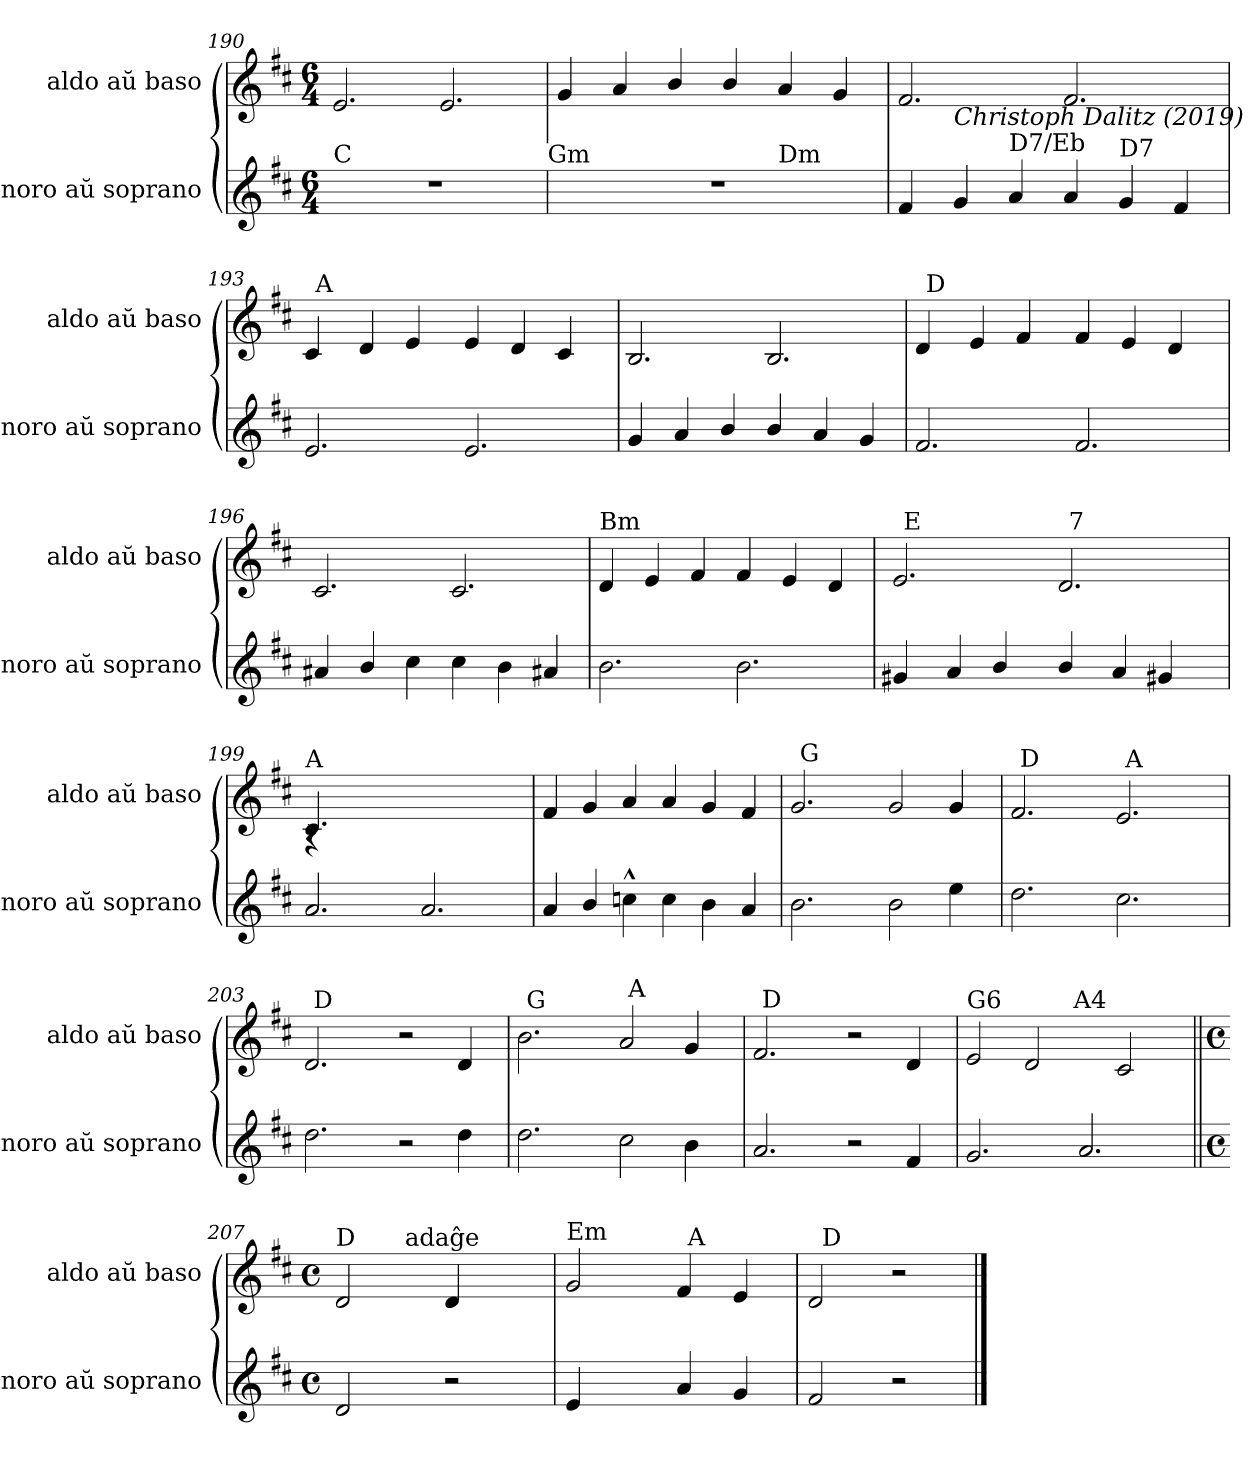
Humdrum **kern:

**kern	**kern
*part2	*part1
*staff2	*staff1
*I"tenoro aŭ soprano	*I"aldo aŭ baso
*I'tenoro aŭ soprano	*I'aldo aŭ baso
*clefG2	*clefG2
*k[f#c#]	*k[f#c#]
*D:	*D:
*M6/4	*M6/4
=190	=190
!LO:TX:a:t=C	!
!LO:N:vis=1	!
1.r	2.e/
.	2.e/
!LO:TX:a:t=Gm	!
=191	=191
!LO:N:vis=1	!
*^	*
1.r	1ryy	4g/
.	.	4a/
.	.	4b/
.	.	4b/
!	!LO:TX:a:t=Dm	!
.	2ryy	4a/
.	.	4g/
*v	*v	*
=192	=192
*	*^
4f#/	2.f#/	4ryy
!	!	!LO:TX:b:i:t=Christoph Dalitz (2019)
4g/	.	1ryy
!LO:TX:a:t=D7/Eb	!	!
4a/	.	.
4a/	2.f#/	.
!LO:TX:a:t=D7	!	!
4g/	.	.
4f#/	.	4ryy
!!LO:LB:g=z	!!
=193	=193	=193
2.e/	4c#/	48ryy
!	!	!LO:TX:a:t=A
.	.	3%2ryy
.	4d/	.
.	4e/	.
.	.	3%2ryy
2.e/	4e/	.
.	4d/	.
.	4c#/	.
.	.	12..ryy
=194	=194	=194
!	!LO:TX:a:t=Em	!
*	*v	*v
4g/	2.B/
4a/	.
4b/	.
4b/	2.B/
4a/	.
4g/	.
=195	=195
*	*^
2.f#/	4d/	48ryy
!	!	!LO:TX:a:t=D
.	.	3%2ryy
.	4e/	.
.	4f#/	.
.	.	3%2ryy
2.f#/	4f#/	.
.	4e/	.
.	4d/	.
.	.	12..ryy
=196	=196	=196
!	!LO:TX:a:t=F#	!
*	*v	*v
4a#X/	2.c#/
4b/	.
4cc#\	.
4cc#\	2.c#/
4b\	.
4a#X/	.
!!LO:LB:g=z
=197	=197
!	!LO:TX:a:t=Bm
2.b\	4d/
.	4e/
.	4f#/
2.b\	4f#/
.	4e/
.	4d/
=198	=198
*	*^
*	*	*^
4g#X/	2.e/	48ryy	3%2ryy
!	!	!LO:TX:a:t=E	!
.	.	3%2ryy	.
4a/	.	.	.
4b/	.	.	.
.	.	.	12ryy
.	.	3%2ryy	.
4b/	2.d/	.	48ryy
!	!	!	!LO:TX:a:t=7
.	.	.	3%2ryy
4a/	.	.	.
4g#X/	.	.	.
.	.	12..ryy	.
.	.	.	24.ryy
=199	=199	=199	=199
!	!LO:TX:a:t=A	!	!
!	!LO:N:head=solid	!	!
*	*	*v	*v
2.a/	4.c#/	4rA
.	.	1ryy
.	1ryy	.
2.a/	.	.
.	.	8ryy
.	8ryy	8ryy
=200	=200	=200
!	!LO:TX:a:t=D7	!
*	*v	*v
4a/	4f#/
4b/	4g/
4ccn^^>\	4a/
4cc\	4a/
4b\	4g/
4a/	4f#/
!!LO:LB:g=z
=201	=201
*	*^
2.b\	2.g/	48ryy
!	!	!LO:TX:a:t=G
.	.	3%2ryy
.	.	3%2ryy
2b\	2g/	.
4ee\	4g/	.
.	.	12..ryy
=202	=202	=202
*	*	*^
2.dd\	2.f#/	48ryy	3%2ryy
!	!	!LO:TX:a:t=D	!
.	.	3%2ryy	.
.	.	.	12ryy
.	.	3%2ryy	.
2.cc#\	2.e/	.	48ryy
!	!	!	!LO:TX:a:t=A
.	.	.	3%2ryy
.	.	12..ryy	.
.	.	.	24.ryy
*	*	*v	*v
=203	=203	=203
2.dd\	2.d/	48ryy
!	!	!LO:TX:a:t=D
.	.	3%2ryy
.	.	3%2ryy
2r	2r	.
4dd\	4d/	.
.	.	12..ryy
=204	=204	=204
*	*	*^
2.dd\	2.b\	48ryy	3%2ryy
!	!	!LO:TX:a:t=G	!
.	.	3%2ryy	.
.	.	.	12ryy
.	.	3%2ryy	.
2cc#\	2a/	.	48ryy
!	!	!	!LO:TX:a:t=A
.	.	.	3%2ryy
4b\	4g/	.	.
.	.	12..ryy	.
.	.	.	24.ryy
*	*	*v	*v
!!LO:LB:g=z
=205	=205	=205
2.a/	2.f#/	48ryy
!	!	!LO:TX:a:t=D
.	.	3%2ryy
.	.	3%2ryy
2r	2r	.
4f#/	4d/	.
.	.	12..ryy
=206	=206	=206
!	!LO:TX:a:t=G6	!
2.g/	2e/	3%2ryy
.	2d/	.
.	.	24..ryy
!	!	!LO:TX:a:t=A4
.	.	3%2ryy
2.a/	.	.
.	2c#</	.
.	.	12ryy
.	.	96ryy
=207||	=207||	=207||
*M4/4	*M4/4	*
*met(c)	*met(c)	*
!	!LO:TX:a:t=D	!
2d/	2d/	4ryy
.	.	16ryy
!	!	!LO:TX:a:t=adaĝe
.	.	2ryy
2r	4d/	.
.	4ryy	.
.	.	8.ryy
=208	=208	=208
!	!LO:TX:a:t=Em	!
4e/	2g/	3ryy
4ryy	.	.
.	.	6ryy
4a/	4f#/	48ryy
!	!	!LO:TX:a:t=A
.	.	3ryy
4g/	4e/	.
.	.	12..ryy
=209	=209	=209
2f#/	2d/	32ryy
!	!	!LO:TX:a:t=D
.	.	2ryy
2r	2r	.
.	.	4...ryy
*	*v	*v
==	==
*-	*-
